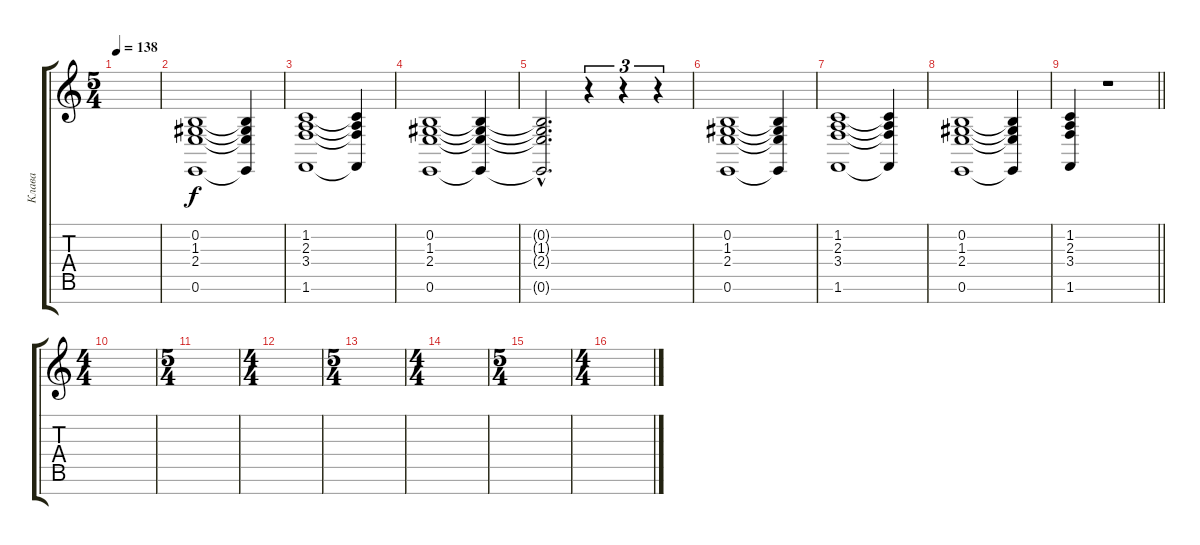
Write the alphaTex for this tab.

\track ("Клава" "Клава") {instrument synthstrings2}
\staff {score tabs}
\tuning (E4 B3 G3 D3 A2 E2 B1) {hide}
\ts (5 4)
\tempo 138
\clef g2
\ks c
|
(0.2 1.3 2.4 0.6).1 (0.2{t} 1.3{t} 2.4{t} 0.6{t}).4 |
(1.2 2.3 3.4 1.6).1 (1.2{t} 2.3{t} 3.4{t} 1.6{t}).4 |
(0.2 1.3 2.4 0.6).1 (0.2{t} 1.3{t} 2.4{t} 0.6{t}).4 |
(0.2{hac t} 1.3{hac t} 2.4{hac t} 0.6{hac t}).2{d} r.4{tu (3 2)} r.4{tu (3 2)} r.4{tu (3 2)} |
(0.2 1.3 2.4 0.6).1 (0.2{t} 1.3{t} 2.4{t} 0.6{t}).4 |
(1.2 2.3 3.4 1.6).1 (1.2{t} 2.3{t} 3.4{t} 1.6{t}).4 |
(0.2 1.3 2.4 0.6).1 (0.2{t} 1.3{t} 2.4{t} 0.6{t}).4 |
\barLineRight lightlight
(1.2 2.3 3.4 1.6).4 r.1 |
\ts (4 4)
\section ("" "")
|
\ts (5 4)
|
\ts (4 4)
|
\ts (5 4)
|
\ts (4 4)
|
\ts (5 4)
|
\ts (4 4)
